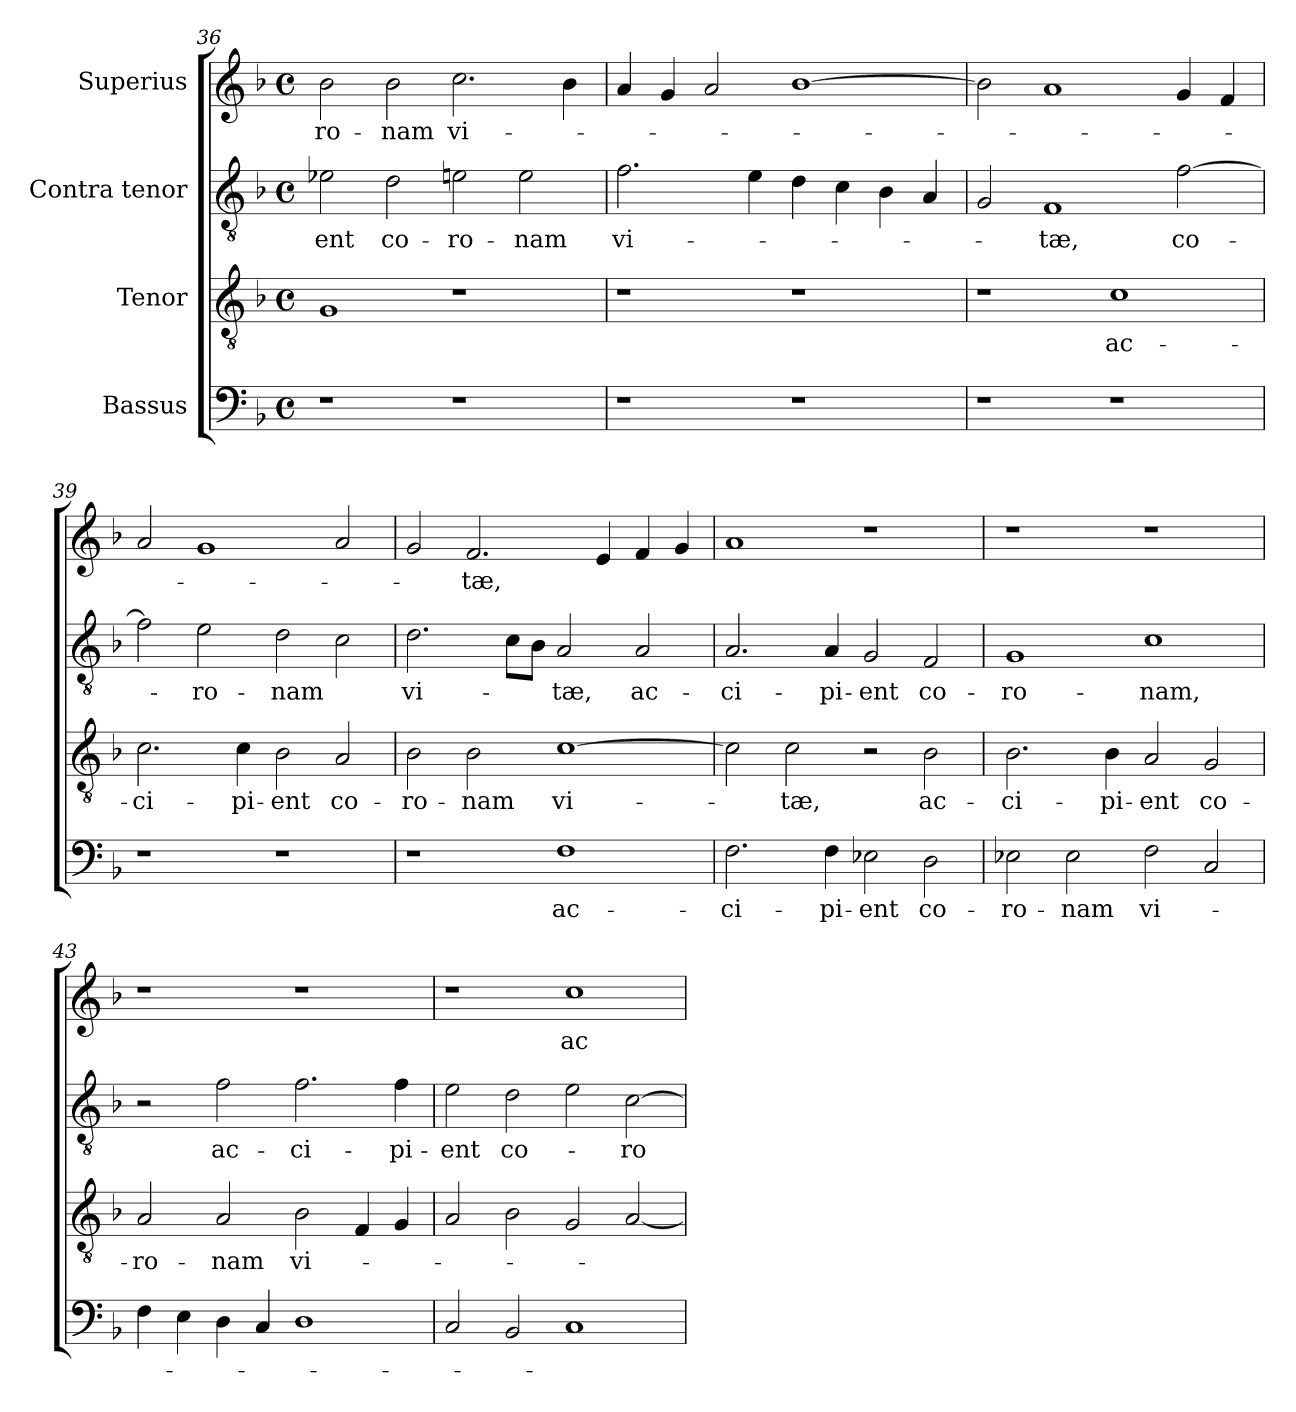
**kern	**text	**kern	**text	**kern	**text	**kern	**text
*part4	*part4	*part3	*part3	*part2	*part2	*part1	*part1
*staff4	*staff4	*staff3	*staff3	*staff2	*staff2	*staff1	*staff1
*I"Bassus	*	*I"Tenor	*	*I"Contra tenor	*	*I"Superius	*
*clefF4	*	*clefGv2	*	*clefGv2	*	*clefG2	*
*k[b-]	*	*k[b-]	*	*k[b-]	*	*k[b-]	*
*F:	*	*F:	*	*F:	*	*F:	*
*M4/4	*	*M4/4	*	*M4/4	*	*M4/4	*
*met(c)	*	*met(c)	*	*met(c)	*	*met(c)	*
=36	=36	=36	=36	=36	=36	=36	=36
!	!	!	!	!	!LO:LY:b	!	!LO:LY:b
1r	.	1G	.	2e-X\	-ent	2b-\	-ro-
!	!	!	!	!	!LO:LY:b	!	!LO:LY:b
.	.	.	.	2d\	co-	2b-\	-nam
!	!	!	!	!	!LO:LY:b	!	!LO:LY:b
1r	.	1r	.	2en\	-ro-	2.cc\	vi-
!	!	!	!	!	!LO:LY:b	!	!
.	.	.	.	2e\	-nam	.	.
.	.	.	.	.	.	4b-\	.
=37	=37	=37	=37	=37	=37	=37	=37
!	!	!	!	!	!LO:LY:b	!	!
1r	.	1r	.	2.f\	vi-	4a/	.
.	.	.	.	.	.	4g/	.
.	.	.	.	.	.	2a/	.
.	.	.	.	4e\	.	.	.
1r	.	1r	.	4d\	.	[1b-	.
.	.	.	.	4c\	.	.	.
.	.	.	.	4B-\	.	.	.
.	.	.	.	4A/	.	.	.
!!LO:PB:g=z
=38	=38	=38	=38	=38	=38	=38	=38
1r	.	1r	.	2G/	.	2b-\]	.
!	!	!	!	!	!LO:LY:b	!	!
.	.	.	.	1F	-tæ,	1a	.
!	!	!	!LO:LY:b	!	!	!	!
1r	.	1c	ac-	.	.	.	.
!	!	!	!	!	!LO:LY:b	!	!
.	.	.	.	[2f\	co-	4g/	.
.	.	.	.	.	.	4f/	.
=39	=39	=39	=39	=39	=39	=39	=39
!	!	!	!LO:LY:b	!	!	!	!
1r	.	2.c\	-ci-	2f\]	.	2a/	.
!	!	!	!	!	!LO:LY:b	!	!
.	.	.	.	2e\	-ro-	1g	.
!	!	!	!LO:LY:b	!	!	!	!
.	.	4c\	-pi-	.	.	.	.
!	!	!	!LO:LY:b	!	!LO:LY:b	!	!
1r	.	2B-\	-ent	2d\	-nam	.	.
!	!	!	!LO:LY:b	!	!	!	!
.	.	2A/	co-	2c\	.	2a/	.
=40	=40	=40	=40	=40	=40	=40	=40
!	!	!	!LO:LY:b	!	!LO:LY:b	!	!
1r	.	2B-\	-ro-	2.d\	vi-	2g/	.
!	!	!	!LO:LY:b	!	!	!	!LO:LY:b
.	.	2B-\	-nam	.	.	2.f/	-tæ,
.	.	.	.	8c\L	.	.	.
.	.	.	.	8B-\J	.	.	.
!	!LO:LY:b	!	!LO:LY:b	!	!LO:LY:b	!	!
1F	ac-	[1c	vi-	2A/	-tæ,	.	.
.	.	.	.	.	.	4e/	.
!	!	!	!	!	!LO:LY:b	!	!
.	.	.	.	2A/	ac-	4f/	.
.	.	.	.	.	.	4g/	.
=41	=41	=41	=41	=41	=41	=41	=41
!	!LO:LY:b	!	!	!	!LO:LY:b	!	!
2.F\	-ci-	2c\]	.	2.A/	-ci-	1a	.
!	!	!	!LO:LY:b	!	!	!	!
.	.	2c\	-tæ,	.	.	.	.
!	!LO:LY:b	!	!	!	!LO:LY:b	!	!
4F\	-pi-	.	.	4A/	-pi-	.	.
!	!LO:LY:b	!	!	!	!LO:LY:b	!	!
2E-X\	-ent	2r	.	2G/	-ent	1r	.
!	!LO:LY:b	!	!LO:LY:b	!	!LO:LY:b	!	!
2D\	co-	2B-\	ac-	2F/	co-	.	.
=42	=42	=42	=42	=42	=42	=42	=42
!	!LO:LY:b	!	!LO:LY:b	!	!LO:LY:b	!	!
2E-X\	-ro-	2.B-\	-ci-	1G	-ro-	1r	.
!	!LO:LY:b	!	!	!	!	!	!
2E-\	-nam	.	.	.	.	.	.
!	!	!	!LO:LY:b	!	!	!	!
.	.	4B-\	-pi-	.	.	.	.
!	!LO:LY:b	!	!LO:LY:b	!	!LO:LY:b	!	!
2F\	vi-	2A/	-ent	1c	-nam,	1r	.
!	!	!	!LO:LY:b	!	!	!	!
2C/	.	2G/	co-	.	.	.	.
!!LO:LB:g=z
=43	=43	=43	=43	=43	=43	=43	=43
!	!	!	!LO:LY:b	!	!	!	!
4F\	.	2A/	-ro-	2r	.	1r	.
4E\	.	.	.	.	.	.	.
!	!	!	!LO:LY:b	!	!LO:LY:b	!	!
4D\	.	2A/	-nam	2f\	ac-	.	.
4C/	.	.	.	.	.	.	.
!	!	!	!LO:LY:b	!	!LO:LY:b	!	!
1D	.	2B-\	vi-	2.f\	-ci-	1r	.
.	.	4F/	.	.	.	.	.
!	!	!	!	!	!LO:LY:b	!	!
.	.	4G/	.	4f\	-pi-	.	.
=44	=44	=44	=44	=44	=44	=44	=44
!	!	!	!	!	!LO:LY:b	!	!
2C/	.	2A/	.	2e\	-ent	1r	.
!	!	!	!	!	!LO:LY:b	!	!
2BB-/	.	2B-\	.	2d\	co-	.	.
!	!	!	!	!	!	!	!LO:LY:b
1C	.	2G/	.	2e\	.	1cc	ac-
!	!	!	!	!	!LO:LY:b	!	!
.	.	[2A/	.	[2c\	-ro-	.	.
=	=	=	=	=	=	=	=
*-	*-	*-	*-	*-	*-	*-	*-
